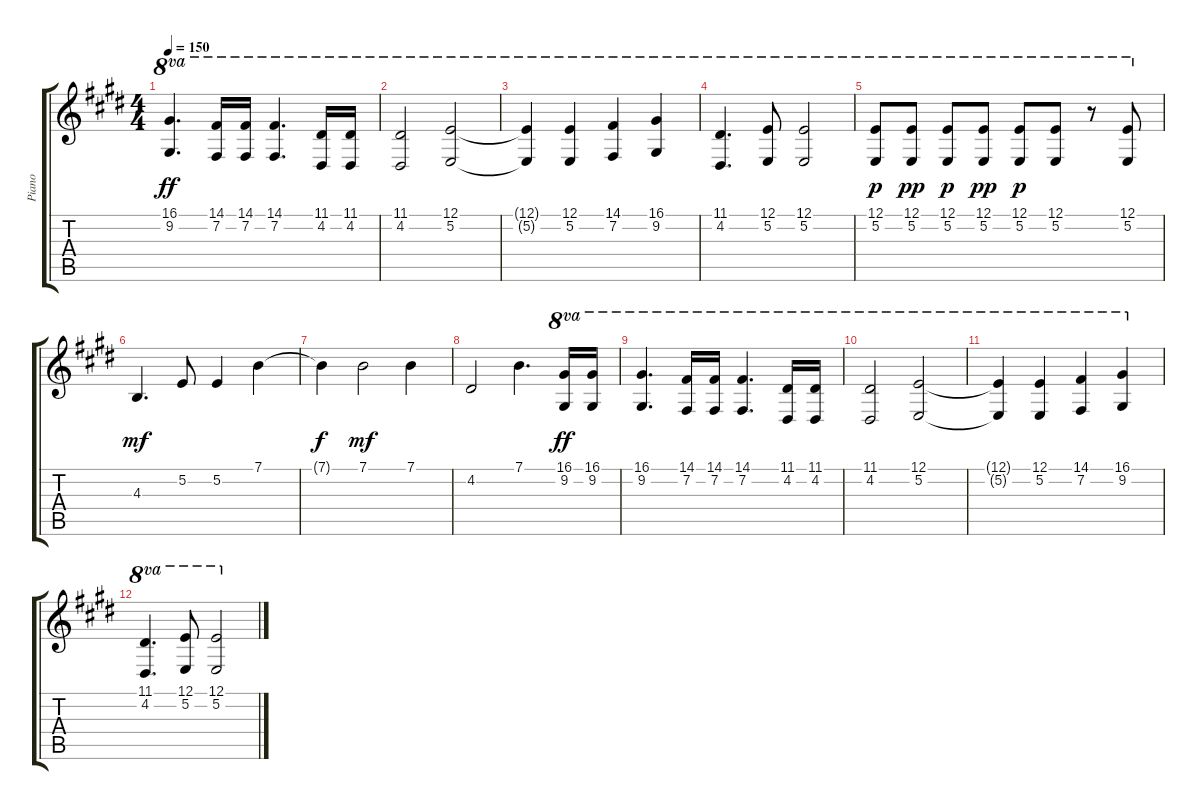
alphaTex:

\track ("Piano" "Piano") {instrument brightacousticpiano}
\staff {score tabs}
\tuning (E4 B3 G3 D3 A2 E2) {hide}
\ts (4 4)
\tempo 150
\clef g2
\ks e
(16.1 9.2).4{d ot 8va dy ff} (14.1 7.2).16{ot 8va} (14.1 7.2).16{ot 8va} (14.1 7.2).4{d ot 8va} (11.1 4.2).16{ot 8va} (11.1 4.2).16{ot 8va} |
(11.1 4.2).2{ot 8va} (12.1 5.2).2{ot 8va} |
(12.1{t} 5.2{t}).4{ot 8va} (12.1 5.2).4{ot 8va} (14.1 7.2).4{ot 8va} (16.1 9.2).4{ot 8va} |
(11.1 4.2).4{d ot 8va} (12.1 5.2).8{ot 8va} (12.1 5.2).2{ot 8va} |
(12.1 5.2).8{ot 8va dy p} (12.1 5.2).8{ot 8va dy pp} (12.1 5.2).8{ot 8va dy p} (12.1 5.2).8{ot 8va dy pp} (12.1 5.2).8{ot 8va dy p} (12.1 5.2).8{ot 8va} r.8{ot 8va} (12.1 5.2).8{ot 8va} |
4.3.4{d dy mf} 5.2.8 5.2.4 7.1.4 |
7.1{t}.4{dy f} 7.1.2{dy mf} 7.1.4 |
4.2.2 7.1.4{d} (16.1 9.2).16{ot 8va dy ff} (16.1 9.2).16{ot 8va} |
(16.1 9.2).4{d ot 8va} (14.1 7.2).16{ot 8va} (14.1 7.2).16{ot 8va} (14.1 7.2).4{d ot 8va} (11.1 4.2).16{ot 8va} (11.1 4.2).16{ot 8va} |
(11.1 4.2).2{ot 8va} (12.1 5.2).2{ot 8va} |
(12.1{t} 5.2{t}).4{ot 8va} (12.1 5.2).4{ot 8va} (14.1 7.2).4{ot 8va} (16.1 9.2).4{ot 8va} |
(11.1 4.2).4{d ot 8va} (12.1 5.2).8{ot 8va} (12.1 5.2).2{ot 8va}
